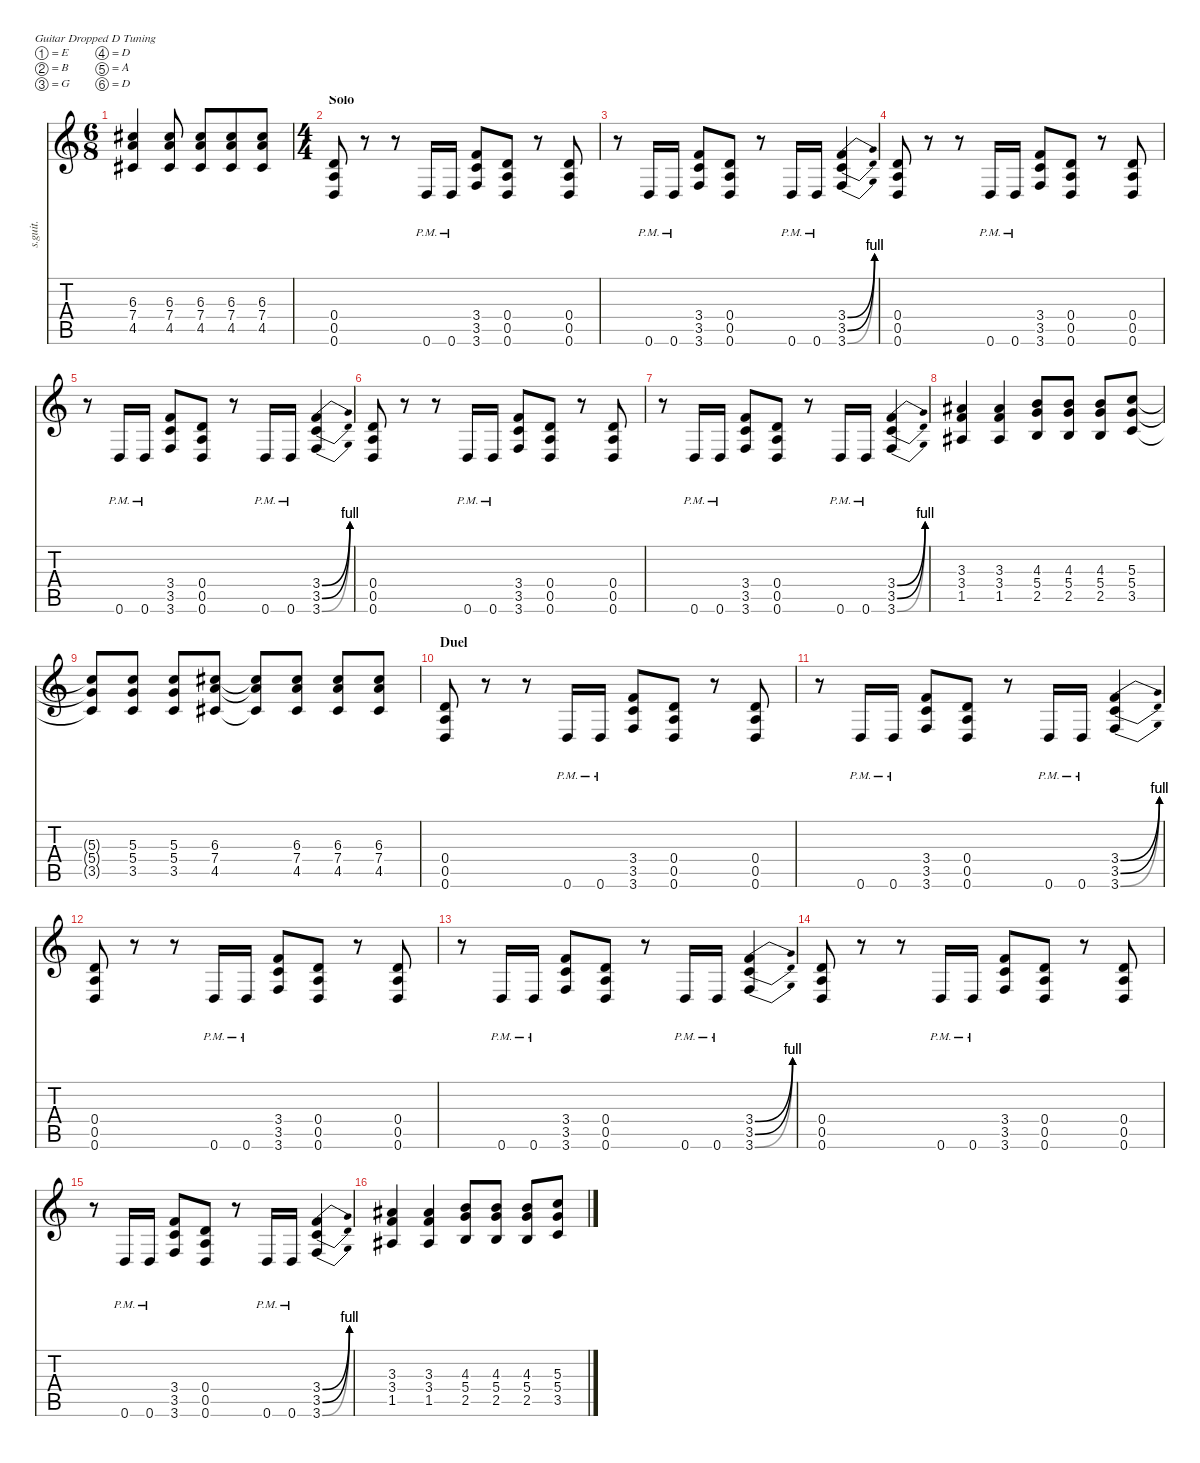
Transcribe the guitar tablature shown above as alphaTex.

\defaultSystemsLayout 4
\hideDynamics
\bracketExtendMode nobrackets
\track ("Backing Guitar 1" "s.guit.") {instrument distortionguitar}
\staff {score tabs}
\tuning (E4 B3 G3 D3 A2 D2)
\ts (6 8)
\tempo (130 hide)
\clef g2
\ks c
(6.3{acc #} 7.4 4.5{acc #}).4{lyrics (0 "") lyrics (1 "") lyrics (2 "") lyrics (3 "") lyrics (4 "") dy f} (6.3{acc #} 7.4 4.5{acc #}).8{lyrics (0 "") lyrics (1 "") lyrics (2 "") lyrics (3 "") lyrics (4 "")} (6.3{acc #} 7.4 4.5{acc #}).8{lyrics (0 "") lyrics (1 "") lyrics (2 "") lyrics (3 "") lyrics (4 "")} (6.3{acc #} 7.4 4.5{acc #}).8{lyrics (0 "") lyrics (1 "") lyrics (2 "") lyrics (3 "") lyrics (4 "")} (6.3{acc #} 7.4 4.5{acc #}).8{lyrics (0 "") lyrics (1 "") lyrics (2 "") lyrics (3 "") lyrics (4 "")} |
\ts (4 4)
\beaming (8 2 2 2 2)
\section ("" "Solo")
(0.4 0.5 0.6).8{lyrics (0 "") lyrics (1 "") lyrics (2 "") lyrics (3 "") lyrics (4 "")} r.8 r.8 0.6{pm}.16{lyrics (0 "") lyrics (1 "") lyrics (2 "") lyrics (3 "") lyrics (4 "")} 0.6{pm}.16{lyrics (0 "") lyrics (1 "") lyrics (2 "") lyrics (3 "") lyrics (4 "")} (3.4 3.5 3.6).8{lyrics (0 "") lyrics (1 "") lyrics (2 "") lyrics (3 "") lyrics (4 "")} (0.4 0.5 0.6).8{lyrics (0 "") lyrics (1 "") lyrics (2 "") lyrics (3 "") lyrics (4 "")} r.8 (0.4 0.5 0.6).8{lyrics (0 "") lyrics (1 "") lyrics (2 "") lyrics (3 "") lyrics (4 "")} |
r.8 0.6{pm}.16{lyrics (0 "") lyrics (1 "") lyrics (2 "") lyrics (3 "") lyrics (4 "")} 0.6{pm}.16{lyrics (0 "") lyrics (1 "") lyrics (2 "") lyrics (3 "") lyrics (4 "")} (3.4 3.5 3.6).8{lyrics (0 "") lyrics (1 "") lyrics (2 "") lyrics (3 "") lyrics (4 "")} (0.4 0.5 0.6).8{lyrics (0 "") lyrics (1 "") lyrics (2 "") lyrics (3 "") lyrics (4 "")} r.8 0.6{pm}.16{lyrics (0 "") lyrics (1 "") lyrics (2 "") lyrics (3 "") lyrics (4 "")} 0.6{pm}.16{lyrics (0 "") lyrics (1 "") lyrics (2 "") lyrics (3 "") lyrics (4 "")} (3.4{be (bend 0 0 60 4)} 3.5{be (bend 0 0 60 4)} 3.6{be (bend 0 0 60 4)}).4{lyrics (0 "") lyrics (1 "") lyrics (2 "") lyrics (3 "") lyrics (4 "")} |
(0.4 0.5 0.6).8{lyrics (0 "") lyrics (1 "") lyrics (2 "") lyrics (3 "") lyrics (4 "")} r.8 r.8 0.6{pm}.16{lyrics (0 "") lyrics (1 "") lyrics (2 "") lyrics (3 "") lyrics (4 "")} 0.6{pm}.16{lyrics (0 "") lyrics (1 "") lyrics (2 "") lyrics (3 "") lyrics (4 "")} (3.4 3.5 3.6).8{lyrics (0 "") lyrics (1 "") lyrics (2 "") lyrics (3 "") lyrics (4 "")} (0.4 0.5 0.6).8{lyrics (0 "") lyrics (1 "") lyrics (2 "") lyrics (3 "") lyrics (4 "")} r.8 (0.4 0.5 0.6).8{lyrics (0 "") lyrics (1 "") lyrics (2 "") lyrics (3 "") lyrics (4 "")} |
r.8 0.6{pm}.16{lyrics (0 "") lyrics (1 "") lyrics (2 "") lyrics (3 "") lyrics (4 "")} 0.6{pm}.16{lyrics (0 "") lyrics (1 "") lyrics (2 "") lyrics (3 "") lyrics (4 "")} (3.4 3.5 3.6).8{lyrics (0 "") lyrics (1 "") lyrics (2 "") lyrics (3 "") lyrics (4 "")} (0.4 0.5 0.6).8{lyrics (0 "") lyrics (1 "") lyrics (2 "") lyrics (3 "") lyrics (4 "")} r.8 0.6{pm}.16{lyrics (0 "") lyrics (1 "") lyrics (2 "") lyrics (3 "") lyrics (4 "")} 0.6{pm}.16{lyrics (0 "") lyrics (1 "") lyrics (2 "") lyrics (3 "") lyrics (4 "")} (3.4{be (bend 0 0 60 4)} 3.5{be (bend 0 0 60 4)} 3.6{be (bend 0 0 60 4)}).4{lyrics (0 "") lyrics (1 "") lyrics (2 "") lyrics (3 "") lyrics (4 "")} |
(0.4 0.5 0.6).8{lyrics (0 "") lyrics (1 "") lyrics (2 "") lyrics (3 "") lyrics (4 "")} r.8 r.8 0.6{pm}.16{lyrics (0 "") lyrics (1 "") lyrics (2 "") lyrics (3 "") lyrics (4 "")} 0.6{pm}.16{lyrics (0 "") lyrics (1 "") lyrics (2 "") lyrics (3 "") lyrics (4 "")} (3.4 3.5 3.6).8{lyrics (0 "") lyrics (1 "") lyrics (2 "") lyrics (3 "") lyrics (4 "")} (0.4 0.5 0.6).8{lyrics (0 "") lyrics (1 "") lyrics (2 "") lyrics (3 "") lyrics (4 "")} r.8 (0.4 0.5 0.6).8{lyrics (0 "") lyrics (1 "") lyrics (2 "") lyrics (3 "") lyrics (4 "")} |
r.8 0.6{pm}.16{lyrics (0 "") lyrics (1 "") lyrics (2 "") lyrics (3 "") lyrics (4 "")} 0.6{pm}.16{lyrics (0 "") lyrics (1 "") lyrics (2 "") lyrics (3 "") lyrics (4 "")} (3.4 3.5 3.6).8{lyrics (0 "") lyrics (1 "") lyrics (2 "") lyrics (3 "") lyrics (4 "")} (0.4 0.5 0.6).8{lyrics (0 "") lyrics (1 "") lyrics (2 "") lyrics (3 "") lyrics (4 "")} r.8 0.6{pm}.16{lyrics (0 "") lyrics (1 "") lyrics (2 "") lyrics (3 "") lyrics (4 "")} 0.6{pm}.16{lyrics (0 "") lyrics (1 "") lyrics (2 "") lyrics (3 "") lyrics (4 "")} (3.4{be (bend 0 0 60 4)} 3.5{be (bend 0 0 60 4)} 3.6{be (bend 0 0 60 4)}).4{lyrics (0 "") lyrics (1 "") lyrics (2 "") lyrics (3 "") lyrics (4 "")} |
(3.3{acc #} 3.4 1.5{acc #}).4{lyrics (0 "") lyrics (1 "") lyrics (2 "") lyrics (3 "") lyrics (4 "")} (3.3{acc #} 3.4 1.5{acc #}).4{lyrics (0 "") lyrics (1 "") lyrics (2 "") lyrics (3 "") lyrics (4 "")} (4.3 5.4 2.5).8{lyrics (0 "") lyrics (1 "") lyrics (2 "") lyrics (3 "") lyrics (4 "")} (4.3 5.4 2.5).8{lyrics (0 "") lyrics (1 "") lyrics (2 "") lyrics (3 "") lyrics (4 "")} (4.3 5.4 2.5).8{lyrics (0 "") lyrics (1 "") lyrics (2 "") lyrics (3 "") lyrics (4 "")} (5.3 5.4 3.5).8{lyrics (0 "") lyrics (1 "") lyrics (2 "") lyrics (3 "") lyrics (4 "")} |
(5.3{t} 5.4{t} 3.5{t}).8{lyrics (0 "") lyrics (1 "") lyrics (2 "") lyrics (3 "") lyrics (4 "")} (5.3 5.4 3.5).8{lyrics (0 "") lyrics (1 "") lyrics (2 "") lyrics (3 "") lyrics (4 "")} (5.3 5.4 3.5).8{lyrics (0 "") lyrics (1 "") lyrics (2 "") lyrics (3 "") lyrics (4 "")} (6.3{acc #} 7.4 4.5{acc #}).8{lyrics (0 "") lyrics (1 "") lyrics (2 "") lyrics (3 "") lyrics (4 "")} (6.3{t acc #} 7.4{t} 4.5{t acc #}).8{lyrics (0 "") lyrics (1 "") lyrics (2 "") lyrics (3 "") lyrics (4 "")} (6.3{acc #} 7.4 4.5{acc #}).8{lyrics (0 "") lyrics (1 "") lyrics (2 "") lyrics (3 "") lyrics (4 "")} (6.3{acc #} 7.4 4.5{acc #}).8{lyrics (0 "") lyrics (1 "") lyrics (2 "") lyrics (3 "") lyrics (4 "")} (6.3{acc #} 7.4 4.5{acc #}).8{lyrics (0 "") lyrics (1 "") lyrics (2 "") lyrics (3 "") lyrics (4 "")} |
\section ("" "Duel")
(0.4 0.5 0.6).8{lyrics (0 "") lyrics (1 "") lyrics (2 "") lyrics (3 "") lyrics (4 "")} r.8 r.8 0.6{pm}.16{lyrics (0 "") lyrics (1 "") lyrics (2 "") lyrics (3 "") lyrics (4 "")} 0.6{pm}.16{lyrics (0 "") lyrics (1 "") lyrics (2 "") lyrics (3 "") lyrics (4 "")} (3.4 3.5 3.6).8{lyrics (0 "") lyrics (1 "") lyrics (2 "") lyrics (3 "") lyrics (4 "")} (0.4 0.5 0.6).8{lyrics (0 "") lyrics (1 "") lyrics (2 "") lyrics (3 "") lyrics (4 "")} r.8 (0.4 0.5 0.6).8{lyrics (0 "") lyrics (1 "") lyrics (2 "") lyrics (3 "") lyrics (4 "")} |
r.8 0.6{pm}.16{lyrics (0 "") lyrics (1 "") lyrics (2 "") lyrics (3 "") lyrics (4 "")} 0.6{pm}.16{lyrics (0 "") lyrics (1 "") lyrics (2 "") lyrics (3 "") lyrics (4 "")} (3.4 3.5 3.6).8{lyrics (0 "") lyrics (1 "") lyrics (2 "") lyrics (3 "") lyrics (4 "")} (0.4 0.5 0.6).8{lyrics (0 "") lyrics (1 "") lyrics (2 "") lyrics (3 "") lyrics (4 "")} r.8 0.6{pm}.16{lyrics (0 "") lyrics (1 "") lyrics (2 "") lyrics (3 "") lyrics (4 "")} 0.6{pm}.16{lyrics (0 "") lyrics (1 "") lyrics (2 "") lyrics (3 "") lyrics (4 "")} (3.4{be (bend 0 0 60 4)} 3.5{be (bend 0 0 60 4)} 3.6{be (bend 0 0 60 4)}).4{lyrics (0 "") lyrics (1 "") lyrics (2 "") lyrics (3 "") lyrics (4 "")} |
(0.4 0.5 0.6).8{lyrics (0 "") lyrics (1 "") lyrics (2 "") lyrics (3 "") lyrics (4 "")} r.8 r.8 0.6{pm}.16{lyrics (0 "") lyrics (1 "") lyrics (2 "") lyrics (3 "") lyrics (4 "")} 0.6{pm}.16{lyrics (0 "") lyrics (1 "") lyrics (2 "") lyrics (3 "") lyrics (4 "")} (3.4 3.5 3.6).8{lyrics (0 "") lyrics (1 "") lyrics (2 "") lyrics (3 "") lyrics (4 "")} (0.4 0.5 0.6).8{lyrics (0 "") lyrics (1 "") lyrics (2 "") lyrics (3 "") lyrics (4 "")} r.8 (0.4 0.5 0.6).8{lyrics (0 "") lyrics (1 "") lyrics (2 "") lyrics (3 "") lyrics (4 "")} |
r.8 0.6{pm}.16{lyrics (0 "") lyrics (1 "") lyrics (2 "") lyrics (3 "") lyrics (4 "")} 0.6{pm}.16{lyrics (0 "") lyrics (1 "") lyrics (2 "") lyrics (3 "") lyrics (4 "")} (3.4 3.5 3.6).8{lyrics (0 "") lyrics (1 "") lyrics (2 "") lyrics (3 "") lyrics (4 "")} (0.4 0.5 0.6).8{lyrics (0 "") lyrics (1 "") lyrics (2 "") lyrics (3 "") lyrics (4 "")} r.8 0.6{pm}.16{lyrics (0 "") lyrics (1 "") lyrics (2 "") lyrics (3 "") lyrics (4 "")} 0.6{pm}.16{lyrics (0 "") lyrics (1 "") lyrics (2 "") lyrics (3 "") lyrics (4 "")} (3.4{be (bend 0 0 60 4)} 3.5{be (bend 0 0 60 4)} 3.6{be (bend 0 0 60 4)}).4{lyrics (0 "") lyrics (1 "") lyrics (2 "") lyrics (3 "") lyrics (4 "")} |
(0.4 0.5 0.6).8{lyrics (0 "") lyrics (1 "") lyrics (2 "") lyrics (3 "") lyrics (4 "")} r.8 r.8 0.6{pm}.16{lyrics (0 "") lyrics (1 "") lyrics (2 "") lyrics (3 "") lyrics (4 "")} 0.6{pm}.16{lyrics (0 "") lyrics (1 "") lyrics (2 "") lyrics (3 "") lyrics (4 "")} (3.4 3.5 3.6).8{lyrics (0 "") lyrics (1 "") lyrics (2 "") lyrics (3 "") lyrics (4 "")} (0.4 0.5 0.6).8{lyrics (0 "") lyrics (1 "") lyrics (2 "") lyrics (3 "") lyrics (4 "")} r.8 (0.4 0.5 0.6).8{lyrics (0 "") lyrics (1 "") lyrics (2 "") lyrics (3 "") lyrics (4 "")} |
r.8 0.6{pm}.16{lyrics (0 "") lyrics (1 "") lyrics (2 "") lyrics (3 "") lyrics (4 "")} 0.6{pm}.16{lyrics (0 "") lyrics (1 "") lyrics (2 "") lyrics (3 "") lyrics (4 "")} (3.4 3.5 3.6).8{lyrics (0 "") lyrics (1 "") lyrics (2 "") lyrics (3 "") lyrics (4 "")} (0.4 0.5 0.6).8{lyrics (0 "") lyrics (1 "") lyrics (2 "") lyrics (3 "") lyrics (4 "")} r.8 0.6{pm}.16{lyrics (0 "") lyrics (1 "") lyrics (2 "") lyrics (3 "") lyrics (4 "")} 0.6{pm}.16{lyrics (0 "") lyrics (1 "") lyrics (2 "") lyrics (3 "") lyrics (4 "")} (3.4{be (bend 0 0 60 4)} 3.5{be (bend 0 0 60 4)} 3.6{be (bend 0 0 60 4)}).4{lyrics (0 "") lyrics (1 "") lyrics (2 "") lyrics (3 "") lyrics (4 "")} |
(3.3{acc #} 3.4 1.5{acc #}).4{lyrics (0 "") lyrics (1 "") lyrics (2 "") lyrics (3 "") lyrics (4 "")} (3.3{acc #} 3.4 1.5{acc #}).4{lyrics (0 "") lyrics (1 "") lyrics (2 "") lyrics (3 "") lyrics (4 "")} (4.3 5.4 2.5).8{lyrics (0 "") lyrics (1 "") lyrics (2 "") lyrics (3 "") lyrics (4 "")} (4.3 5.4 2.5).8{lyrics (0 "") lyrics (1 "") lyrics (2 "") lyrics (3 "") lyrics (4 "")} (4.3 5.4 2.5).8{lyrics (0 "") lyrics (1 "") lyrics (2 "") lyrics (3 "") lyrics (4 "")} (5.3 5.4 3.5).8{lyrics (0 "") lyrics (1 "") lyrics (2 "") lyrics (3 "") lyrics (4 "")}
